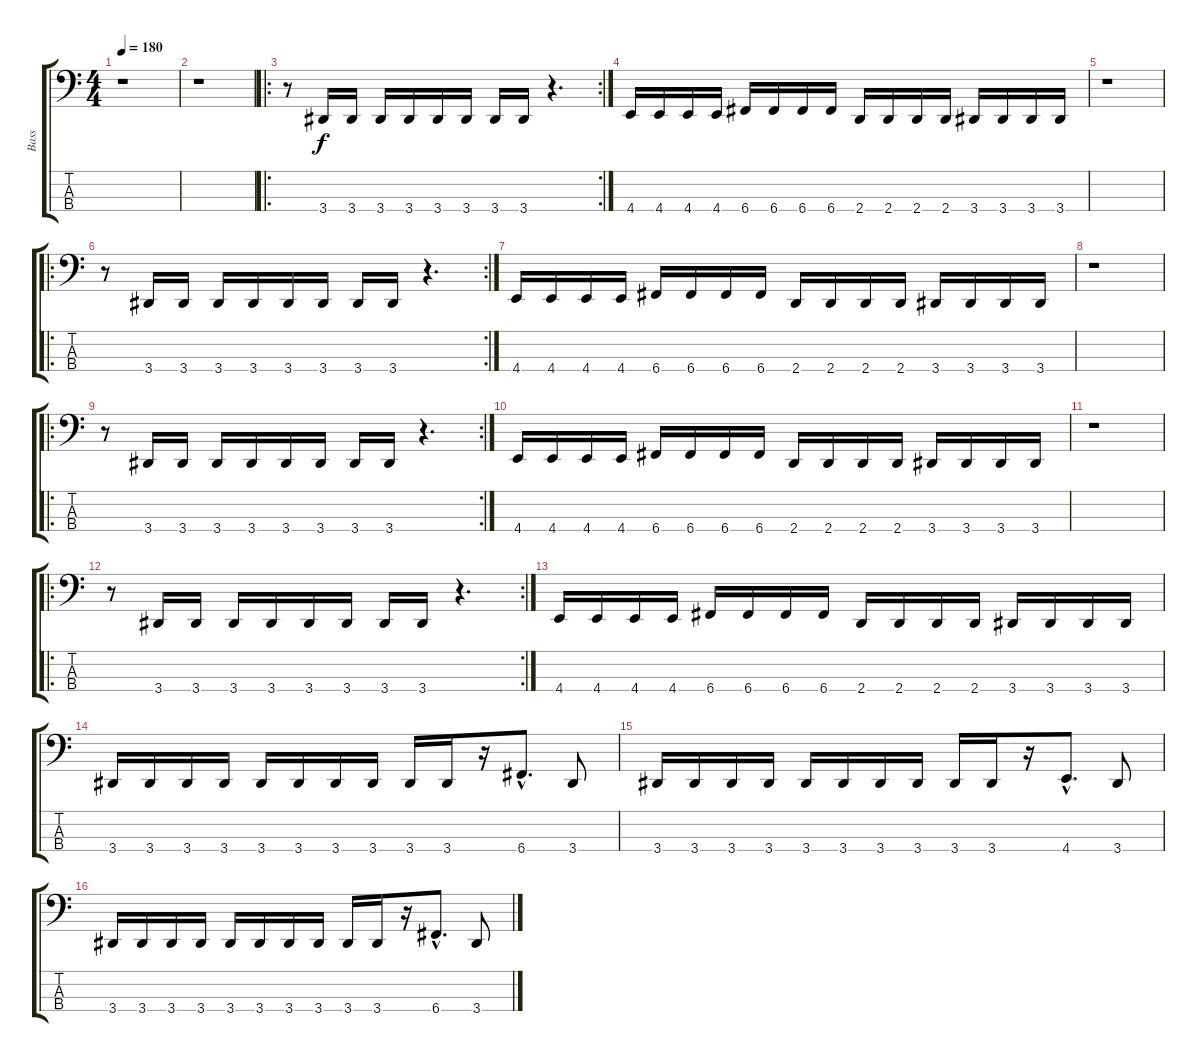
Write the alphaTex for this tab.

\track ("Bass" "Bass") {instrument electricbasspick}
\staff {score tabs}
\tuning (F2 C2 G1 C1) {hide}
\ts (4 4)
\tempo 180
\clef f4
\ks c
r.1{dy f} |
r.1 |
\ro
\rc 2
r.8 3.4.16 3.4.16 3.4.16 3.4.16 3.4.16 3.4.16 3.4.16 3.4.16 r.4{d} |
4.4.16 4.4.16 4.4.16 4.4.16 6.4.16 6.4.16 6.4.16 6.4.16 2.4.16 2.4.16 2.4.16 2.4.16 3.4.16 3.4.16 3.4.16 3.4.16 |
r.1 |
\ro
\rc 2
r.8 3.4.16 3.4.16 3.4.16 3.4.16 3.4.16 3.4.16 3.4.16 3.4.16 r.4{d} |
4.4.16 4.4.16 4.4.16 4.4.16 6.4.16 6.4.16 6.4.16 6.4.16 2.4.16 2.4.16 2.4.16 2.4.16 3.4.16 3.4.16 3.4.16 3.4.16 |
r.1 |
\ro
\rc 2
r.8 3.4.16 3.4.16 3.4.16 3.4.16 3.4.16 3.4.16 3.4.16 3.4.16 r.4{d} |
4.4.16 4.4.16 4.4.16 4.4.16 6.4.16 6.4.16 6.4.16 6.4.16 2.4.16 2.4.16 2.4.16 2.4.16 3.4.16 3.4.16 3.4.16 3.4.16 |
r.1 |
\ro
\rc 2
r.8 3.4.16 3.4.16 3.4.16 3.4.16 3.4.16 3.4.16 3.4.16 3.4.16 r.4{d} |
4.4.16 4.4.16 4.4.16 4.4.16 6.4.16 6.4.16 6.4.16 6.4.16 2.4.16 2.4.16 2.4.16 2.4.16 3.4.16 3.4.16 3.4.16 3.4.16 |
3.4.16 3.4.16 3.4.16 3.4.16 3.4.16 3.4.16 3.4.16 3.4.16 3.4.16 3.4.16 r.16 6.4{hac}.8{d} 3.4.8 |
3.4.16 3.4.16 3.4.16 3.4.16 3.4.16 3.4.16 3.4.16 3.4.16 3.4.16 3.4.16 r.16 4.4{hac}.8{d} 3.4.8 |
3.4.16 3.4.16 3.4.16 3.4.16 3.4.16 3.4.16 3.4.16 3.4.16 3.4.16 3.4.16 r.16 6.4{hac}.8{d} 3.4.8
